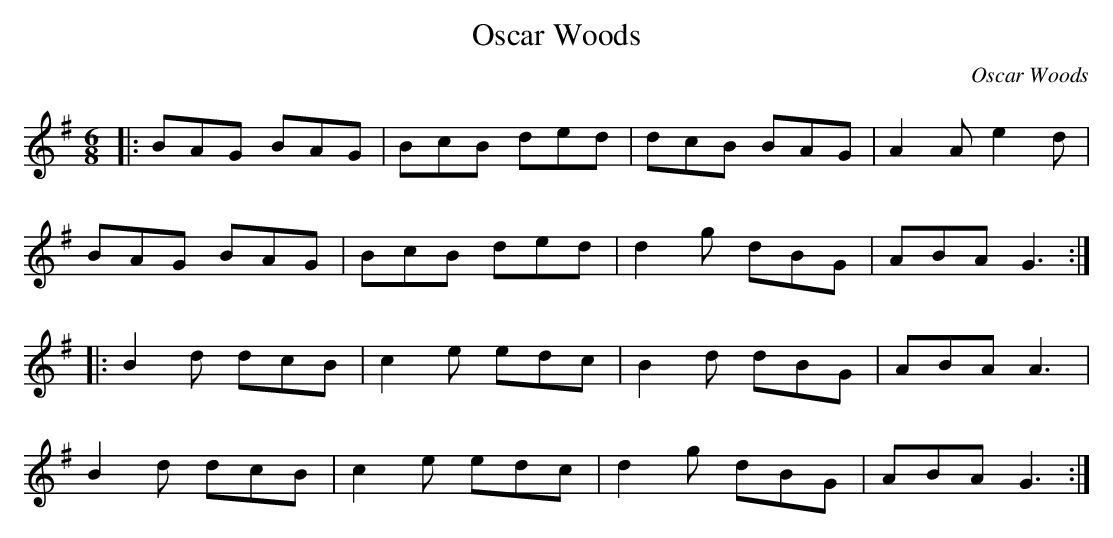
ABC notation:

X:1
T:Oscar Woods
C:Oscar Woods
L:1/8
M:6/8
K:G
|:BAG BAG | BcB ded | dcB BAG | A2 A e2d |
BAG BAG | BcB ded |d2 g dBG | ABA G3 :|
|:B2 d dcB| c2 e edc|B2 d dBG | ABA A3|
B2 d dcB| c2 e edc|d2 g dBG | ABA G3:|
